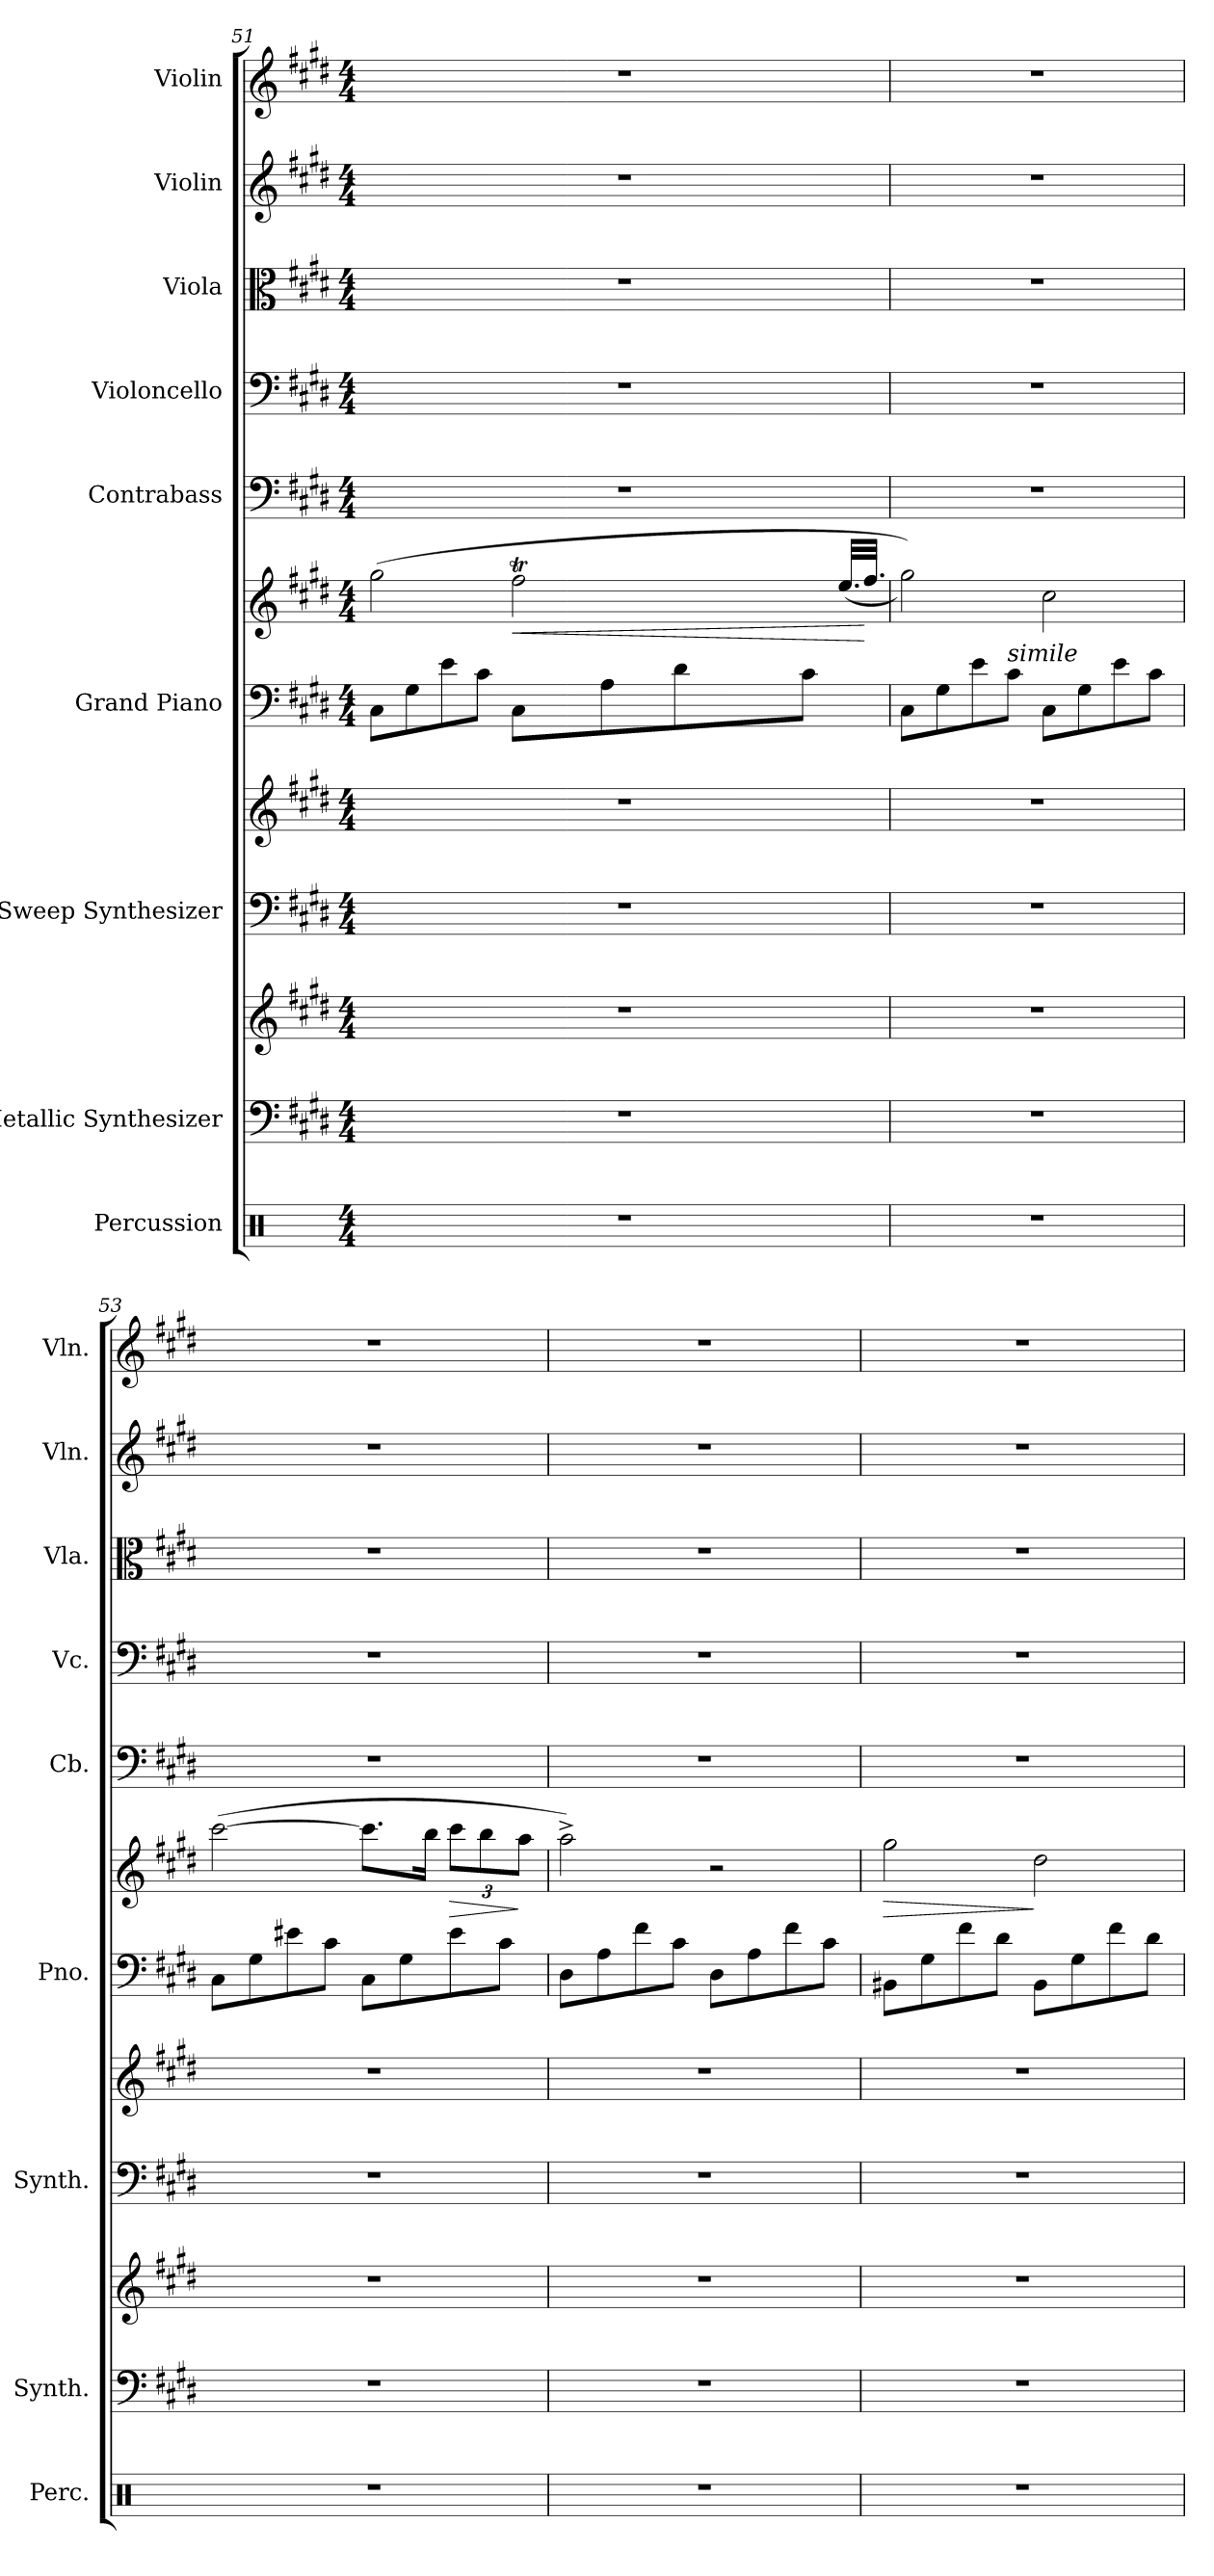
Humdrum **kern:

**kern	**kern	**kern	**kern	**kern	**kern	**kern	**dynam	**kern	**kern	**kern	**kern	**kern
*part9	*part8	*part8	*part7	*part7	*part6	*part6	*part6	*part5	*part4	*part3	*part2	*part1
*staff12	*staff11	*staff10	*staff9	*staff8	*staff7	*staff6	*staff6/7	*staff5	*staff4	*staff3	*staff2	*staff1
*I"Percussion	*I"Metallic Synthesizer	*	*I"Sweep Synthesizer	*	*I"Grand Piano	*	*	*I"Contrabass	*I"Violoncello	*I"Viola	*I"Violin	*I"Violin
*I'Perc.	*I'Synth.	*	*I'Synth.	*	*I'Pno.	*	*	*I'Cb.	*I'Vc.	*I'Vla.	*I'Vln.	*I'Vln.
*clefX	*clefF4	*clefG2	*clefF4	*clefG2	*clefF4	*clefG2	*	*clefF4	*clefF4	*clefC3	*clefG2	*clefG2
*	*	*	*	*	*	*	*	*ITrd7c12	*	*	*	*
*k[]	*k[f#c#g#d#]	*k[f#c#g#d#]	*k[f#c#g#d#]	*k[f#c#g#d#]	*k[f#c#g#d#]	*k[f#c#g#d#]	*	*k[f#c#g#d#]	*k[f#c#g#d#]	*k[f#c#g#d#]	*k[f#c#g#d#]	*k[f#c#g#d#]
*M4/4	*M4/4	*M4/4	*M4/4	*M4/4	*M4/4	*M4/4	*	*M4/4	*M4/4	*M4/4	*M4/4	*M4/4
=51	=51	=51	=51	=51	=51	=51	=51	=51	=51	=51	=51	=51
*	*	*	*	*	*	*^	*	*	*	*	*	*
1r	1r	1r	1r	1r	8C#\L	(<2gg#\	2ryy	.	1r	1r	1r	1r	1r
.	.	.	.	.	8G#\	.	.	.	.	.	.	.	.
.	.	.	.	.	8e\	.	.	.	.	.	.	.	.
.	.	.	.	.	8c#\J	.	.	.	.	.	.	.	.
!	!	!	!	!	!	!	!	!LO:HP:b	!	!	!	!	!
.	.	.	.	.	8C#\L	2ff#T\	32ff#yy	<	.	.	.	.	.
.	.	.	.	.	.	.	32gg#yy	.	.	.	.	.	.
.	.	.	.	.	.	.	32ff#yy	.	.	.	.	.	.
.	.	.	.	.	.	.	32gg#yy	.	.	.	.	.	.
.	.	.	.	.	8A\	.	32ff#yy	.	.	.	.	.	.
.	.	.	.	.	.	.	32gg#yy	.	.	.	.	.	.
.	.	.	.	.	.	.	32ff#yy	.	.	.	.	.	.
.	.	.	.	.	.	.	32gg#yy	.	.	.	.	.	.
.	.	.	.	.	8d#\	.	32ff#yy	.	.	.	.	.	.
.	.	.	.	.	.	.	64gg#yy	.	.	.	.	.	.
.	.	.	.	.	.	.	64ff#yy	.	.	.	.	.	.
.	.	.	.	.	.	.	64gg#yy	.	.	.	.	.	.
.	.	.	.	.	.	.	64ff#yy	.	.	.	.	.	.
.	.	.	.	.	.	.	64gg#yy	.	.	.	.	.	.
.	.	.	.	.	.	.	64ff#yy	.	.	.	.	.	.
*	*	*	*	*	*	*	*Xtuplet	*	*	*	*	*	*
.	.	.	.	.	8c#\J	.	48.eeyy	.	.	.	.	.	.
.	.	.	.	.	.	.	48.ff#yy	.	.	.	.	.	.
.	.	.	.	.	.	.	(>48.ee/LL	.	.	.	.	.	.
.	.	.	.	.	.	.	48.ff#/JJ	[	.	.	.	.	.
*	*	*	*	*	*	*v	*v	*	*	*	*	*	*
=52	=52	=52	=52	=52	=52	=52	=52	=52	=52	=52	=52	=52
1r	1r	1r	1r	1r	8C#\L	2gg#\))	.	1r	1r	1r	1r	1r
.	.	.	.	.	8G#\	.	.	.	.	.	.	.
.	.	.	.	.	8e\	.	.	.	.	.	.	.
!	!	!	!	!	!LO:TX:a:i:t=simile	!	!	!	!	!	!	!
.	.	.	.	.	8c#\J	.	.	.	.	.	.	.
.	.	.	.	.	8C#\L	2cc#\	.	.	.	.	.	.
.	.	.	.	.	8G#\	.	.	.	.	.	.	.
.	.	.	.	.	8e\	.	.	.	.	.	.	.
.	.	.	.	.	8c#\J	.	.	.	.	.	.	.
!!LO:LB:g=z
=53	=53	=53	=53	=53	=53	=53	=53	=53	=53	=53	=53	=53
1r	1r	1r	1r	1r	8C#\L	(>[2ccc#\	.	1r	1r	1r	1r	1r
.	.	.	.	.	8G#\	.	.	.	.	.	.	.
.	.	.	.	.	8e#X\	.	.	.	.	.	.	.
.	.	.	.	.	8c#\J	.	.	.	.	.	.	.
.	.	.	.	.	8C#\L	8.ccc#\L]	.	.	.	.	.	.
.	.	.	.	.	8G#\	.	.	.	.	.	.	.
.	.	.	.	.	.	16bb\Jk	.	.	.	.	.	.
*	*	*	*	*	*	*tuplet	*	*	*	*	*	*
!	!	!	!	!	!	!	!LO:HP:b	!	!	!	!	!
.	.	.	.	.	8e#\	12ccc#\L	>	.	.	.	.	.
.	.	.	.	.	.	12bb\	.	.	.	.	.	.
.	.	.	.	.	8c#\J	.	.	.	.	.	.	.
.	.	.	.	.	.	12aa\J	]	.	.	.	.	.
=54	=54	=54	=54	=54	=54	=54	=54	=54	=54	=54	=54	=54
1r	1r	1r	1r	1r	8D#\L	2aa^\)	.	1r	1r	1r	1r	1r
.	.	.	.	.	8A\	.	.	.	.	.	.	.
.	.	.	.	.	8f#\	.	.	.	.	.	.	.
.	.	.	.	.	8c#\J	.	.	.	.	.	.	.
.	.	.	.	.	8D#\L	2r	.	.	.	.	.	.
.	.	.	.	.	8A\	.	.	.	.	.	.	.
.	.	.	.	.	8f#\	.	.	.	.	.	.	.
.	.	.	.	.	8c#\J	.	.	.	.	.	.	.
=55	=55	=55	=55	=55	=55	=55	=55	=55	=55	=55	=55	=55
!	!	!	!	!	!	!	!LO:HP:b	!	!	!	!	!
1r	1r	1r	1r	1r	8BB#X\L	2gg#\	>	1r	1r	1r	1r	1r
.	.	.	.	.	8G#\	.	.	.	.	.	.	.
.	.	.	.	.	8f#\	.	.	.	.	.	.	.
.	.	.	.	.	8d#\J	.	.	.	.	.	.	.
.	.	.	.	.	8BB#\L	2dd#\	]	.	.	.	.	.
.	.	.	.	.	8G#\	.	.	.	.	.	.	.
.	.	.	.	.	8f#\	.	.	.	.	.	.	.
.	.	.	.	.	8d#\J	.	.	.	.	.	.	.
=	=	=	=	=	=	=	=	=	=	=	=	=
*-	*-	*-	*-	*-	*-	*-	*-	*-	*-	*-	*-	*-
